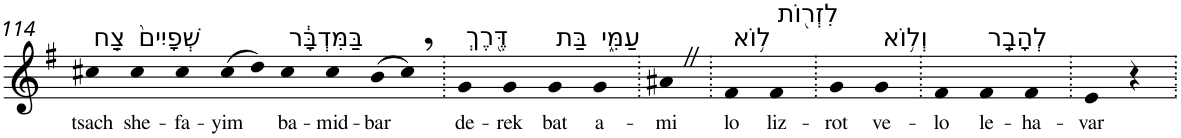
**kern	**text
*part1	*part1
*staff1	*staff1
*I"Piano	*
*I'Pno	*
!!LO:PB:g=z
*clefG2	*
*k[f#]	*
*G:	*
=114	=114
!LO:TX:a:t=צַ֤ח	!
!	!LO:LY:b
4cc#X	tsach
!LO:TX:a:t=שְׁפָיִים֙	!
!	!LO:LY:b
4cc#	she-
!	!LO:LY:b
4cc#	-fa-
!	!LO:LY:b
(>8cc#	-yim
8dd)	.
!LO:TX:a:t=בַּמִּדְבָּ֔ר	!
!	!LO:LY:b
4cc#	ba-
!	!LO:LY:b
4cc#	-mid-
!	!LO:LY:b
(>8b	-bar
8cc#,)	.
=115.	=115.
!LO:TX:a:t=דֶּ֖רֶךְ	!
!	!LO:LY:b
4g	de-
!	!LO:LY:b
4g	-rek
!LO:TX:a:t=בַּת	!
!	!LO:LY:b
4g	bat
!LO:TX:a:t=עַמִּ֑י	!
!	!LO:LY:b
4g	a-
=116.	=116.
!	!LO:LY:b
4a#XZ	-mi
=117.	=117.
!LO:TX:a:t=ל֥וֹא	!
!	!LO:LY:b
4f#	lo
!LO:TX:a:t=לִזְר֖וֹת	!
!	!LO:LY:b
4f#	liz-
=118.	=118.
!	!LO:LY:b
4g	-rot
!LO:TX:a:t=וְל֥וֹא	!
!	!LO:LY:b
4g	ve-
=119.	=119.
!	!LO:LY:b
4f#	-lo
!LO:TX:a:t=לְהָבַֽר	!
!	!LO:LY:b
4f#	le-
!	!LO:LY:b
4f#	-ha-
=120.	=120.
!	!LO:LY:b
4e	-var
4r	.
=.	=.
*-	*-
